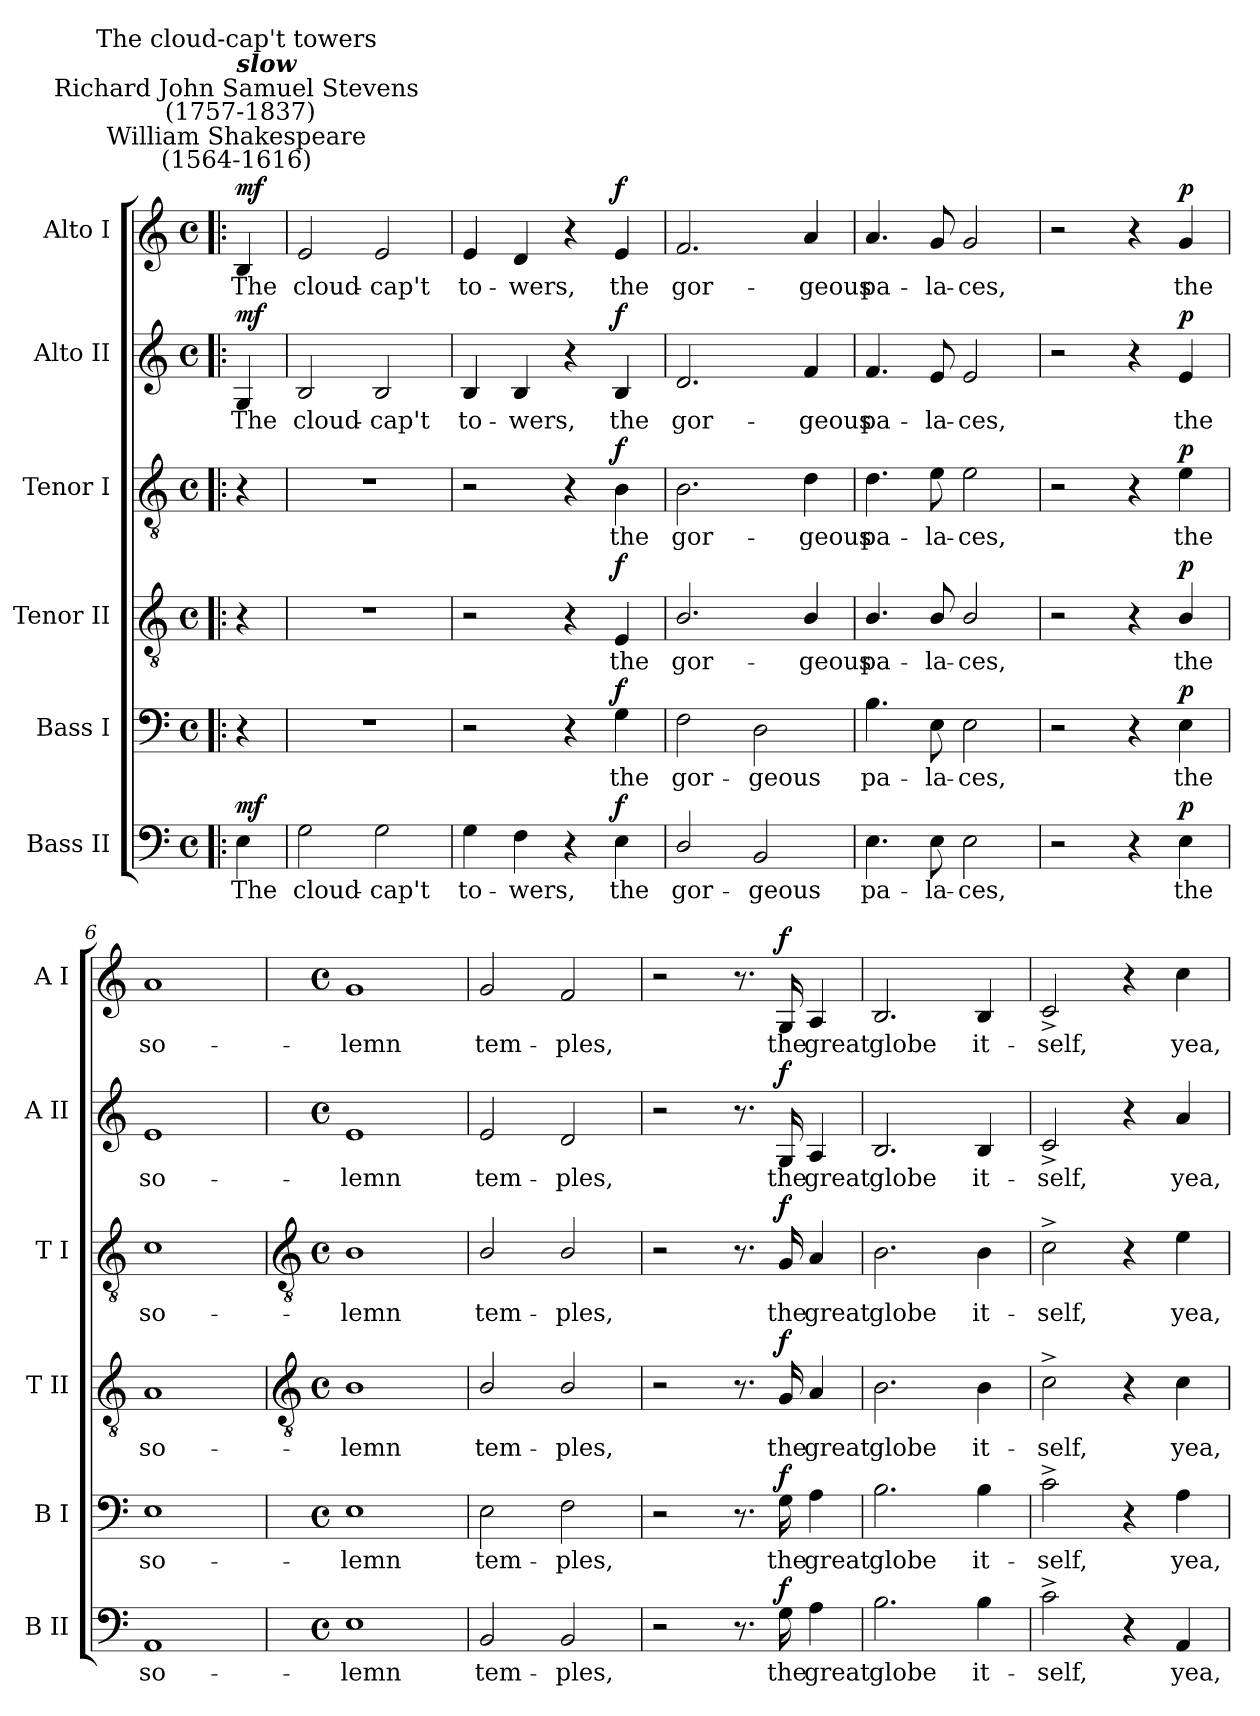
**kern	**text	**dynam	**kern	**text	**dynam	**kern	**text	**dynam	**kern	**text	**dynam	**kern	**text	**dynam	**kern	**text	**dynam
*part6	*part6	*part6	*part5	*part5	*part5	*part4	*part4	*part4	*part3	*part3	*part3	*part2	*part2	*part2	*part1	*part1	*part1
*staff6	*staff6	*staff6	*staff5	*staff5	*staff5	*staff4	*staff4	*staff4	*staff3	*staff3	*staff3	*staff2	*staff2	*staff2	*staff1	*staff1	*staff1
*I"Bass II	*	*	*I"Bass I	*	*	*I"Tenor II	*	*	*I"Tenor I	*	*	*I"Alto II	*	*	*I"Alto I	*	*
*I'B II	*	*	*I'B I	*	*	*I'T II	*	*	*I'T I	*	*	*I'A II	*	*	*I'A I	*	*
*clefF4	*	*	*clefF4	*	*	*clefGv2	*	*	*clefGv2	*	*	*clefG2	*	*	*clefG2	*	*
*k[]	*	*	*k[]	*	*	*k[]	*	*	*k[]	*	*	*k[]	*	*	*k[]	*	*
*C:	*	*	*C:	*	*	*C:	*	*	*C:	*	*	*C:	*	*	*C:	*	*
*M4/4	*	*	*M4/4	*	*	*M4/4	*	*	*M4/4	*	*	*M4/4	*	*	*M4/4	*	*
*met(c)	*	*	*met(c)	*	*	*met(c)	*	*	*met(c)	*	*	*met(c)	*	*	*met(c)	*	*
=!|:	=!|:	=!|:	=!|:	=!|:	=!|:	=!|:	=!|:	=!|:	=!|:	=!|:	=!|:	=!|:	=!|:	=!|:	=!|:	=!|:	=!|:
!	!	!	!	!	!	!	!	!	!	!	!	!	!	!	!LO:TX:a:cj:t=William Shakespeare\n(1564-1616)	!	!
!	!	!	!	!	!	!	!	!	!	!	!	!	!	!	!LO:TX:a:cj:t=Richard John Samuel Stevens\n (1757-1837)	!	!
!	!	!	!	!	!	!	!	!	!	!	!	!	!	!	!LO:TX:a:Bi:t=slow	!	!
!	!	!	!	!	!	!	!	!	!	!	!	!	!	!	!LO:TX:a:cj:t=The cloud-cap't towers	!	!
!	!LO:LY:b	!LO:DY:b	!	!	!	!	!	!	!	!	!	!	!LO:LY:b	!LO:DY:b	!	!LO:LY:b	!LO:DY:b
4E	The	mf	4r	.	.	4r	.	.	4r	.	.	4G	The	mf	4B	The	mf
=1	=1	=1	=1	=1	=1	=1	=1	=1	=1	=1	=1	=1	=1	=1	=1	=1	=1
!	!LO:LY:b	!	!	!	!	!	!	!	!	!	!	!	!LO:LY:b	!	!	!LO:LY:b	!
2G	cloud-	.	1r	.	.	1r	.	.	1r	.	.	2B	cloud-	.	2e	cloud-	.
!	!LO:LY:b	!	!	!	!	!	!	!	!	!	!	!	!LO:LY:b	!	!	!LO:LY:b	!
2G	-cap't	.	.	.	.	.	.	.	.	.	.	2B	-cap't	.	2e	-cap't	.
=2	=2	=2	=2	=2	=2	=2	=2	=2	=2	=2	=2	=2	=2	=2	=2	=2	=2
!	!LO:LY:b	!	!	!	!	!	!	!	!	!	!	!	!LO:LY:b	!	!	!LO:LY:b	!
4G	to-	.	2r	.	.	2r	.	.	2r	.	.	4B	to-	.	4e	to-	.
!	!LO:LY:b	!	!	!	!	!	!	!	!	!	!	!	!LO:LY:b	!	!	!LO:LY:b	!
4F	-wers,	.	.	.	.	.	.	.	.	.	.	4B	-wers,	.	4d	-wers,	.
4r	.	.	4r	.	.	4r	.	.	4r	.	.	4r	.	.	4r	.	.
!	!LO:LY:b	!LO:DY:b	!	!LO:LY:b	!LO:DY:b	!	!LO:LY:b	!LO:DY:b	!	!LO:LY:b	!LO:DY:b	!	!LO:LY:b	!LO:DY:b	!	!LO:LY:b	!LO:DY:b
4E	the	f	4G	the	f	4E	the	f	4B	the	f	4B	the	f	4e	the	f
=3	=3	=3	=3	=3	=3	=3	=3	=3	=3	=3	=3	=3	=3	=3	=3	=3	=3
!	!LO:LY:b	!	!	!LO:LY:b	!	!	!LO:LY:b	!	!	!LO:LY:b	!	!	!LO:LY:b	!	!	!LO:LY:b	!
2D/	gor-	.	2F\	gor-	.	2.B/	gor-	.	2.B	gor-	.	2.d	gor-	.	2.f	gor-	.
!	!LO:LY:b	!	!	!LO:LY:b	!	!	!	!	!	!	!	!	!	!	!	!	!
2BB	-geous	.	2D\	-geous	.	.	.	.	.	.	.	.	.	.	.	.	.
!	!	!	!	!	!	!	!LO:LY:b	!	!	!LO:LY:b	!	!	!LO:LY:b	!	!	!LO:LY:b	!
.	.	.	.	.	.	4B/	-geous	.	4d	-geous	.	4f	-geous	.	4a	-geous	.
=4	=4	=4	=4	=4	=4	=4	=4	=4	=4	=4	=4	=4	=4	=4	=4	=4	=4
!	!LO:LY:b	!	!	!LO:LY:b	!	!	!LO:LY:b	!	!	!LO:LY:b	!	!	!LO:LY:b	!	!	!LO:LY:b	!
4.E	pa-	.	4.B\	pa-	.	4.B/	pa-	.	4.d	pa-	.	4.f	pa-	.	4.a	pa-	.
!	!LO:LY:b	!	!	!LO:LY:b	!	!	!LO:LY:b	!	!	!LO:LY:b	!	!	!LO:LY:b	!	!	!LO:LY:b	!
8E	-la-	.	8E\	-la-	.	8B/	-la-	.	8e	-la-	.	8e	-la-	.	8g	-la-	.
!	!LO:LY:b	!	!	!LO:LY:b	!	!	!LO:LY:b	!	!	!LO:LY:b	!	!	!LO:LY:b	!	!	!LO:LY:b	!
2E	-ces,	.	2E\	-ces,	.	2B/	-ces,	.	2e	-ces,	.	2e	-ces,	.	2g	-ces,	.
=5	=5	=5	=5	=5	=5	=5	=5	=5	=5	=5	=5	=5	=5	=5	=5	=5	=5
2r	.	.	2r	.	.	2r	.	.	2r	.	.	2r	.	.	2r	.	.
4r	.	.	4r	.	.	4r	.	.	4r	.	.	4r	.	.	4r	.	.
!	!LO:LY:b	!LO:DY:b	!	!LO:LY:b	!LO:DY:b	!	!LO:LY:b	!LO:DY:b	!	!LO:LY:b	!LO:DY:b	!	!LO:LY:b	!LO:DY:b	!	!LO:LY:b	!LO:DY:b
4E	the	p	4E\	the	p	4B/	the	p	4e	the	p	4e	the	p	4g	the	p
=6	=6	=6	=6	=6	=6	=6	=6	=6	=6	=6	=6	=6	=6	=6	=6	=6	=6
!	!LO:LY:b	!	!	!LO:LY:b	!	!	!LO:LY:b	!	!	!LO:LY:b	!	!	!LO:LY:b	!	!	!LO:LY:b	!
1AA	so-	.	1E	so-	.	1A	so-	.	1c	so-	.	1e	so-	.	1a	so-	.
!!LO:LB:g=z
=7	=7	=7	=7	=7	=7	=7	=7	=7	=7	=7	=7	=7	=7	=7	=7	=7	=7
*	*	*	*	*	*	*clefGv2	*	*	*clefGv2	*	*	*	*	*	*	*	*
*M4/4	*	*	*M4/4	*	*	*M4/4	*	*	*M4/4	*	*	*M4/4	*	*	*M4/4	*	*
*met(c)	*	*	*met(c)	*	*	*met(c)	*	*	*met(c)	*	*	*met(c)	*	*	*met(c)	*	*
!	!LO:LY:b	!	!	!LO:LY:b	!	!	!LO:LY:b	!	!	!LO:LY:b	!	!	!LO:LY:b	!	!	!LO:LY:b	!
1E	-lemn	.	1E	-lemn	.	1B	-lemn	.	1B	-lemn	.	1e	-lemn	.	1g	-lemn	.
=8	=8	=8	=8	=8	=8	=8	=8	=8	=8	=8	=8	=8	=8	=8	=8	=8	=8
!	!LO:LY:b	!	!	!LO:LY:b	!	!	!LO:LY:b	!	!	!LO:LY:b	!	!	!LO:LY:b	!	!	!LO:LY:b	!
2BB/	tem-	.	2E\	tem-	.	2B/	tem-	.	2B/	tem-	.	2e	tem-	.	2g	tem-	.
!	!LO:LY:b	!	!	!LO:LY:b	!	!	!LO:LY:b	!	!	!LO:LY:b	!	!	!LO:LY:b	!	!	!LO:LY:b	!
2BB/	-ples,	.	2F\	-ples,	.	2B/	-ples,	.	2B/	-ples,	.	2d	-ples,	.	2f	-ples,	.
=9	=9	=9	=9	=9	=9	=9	=9	=9	=9	=9	=9	=9	=9	=9	=9	=9	=9
2r	.	.	2r	.	.	2r	.	.	2r	.	.	2r	.	.	2r	.	.
8.r	.	.	8.r	.	.	8.r	.	.	8.r	.	.	8.r	.	.	8.r	.	.
!	!LO:LY:b	!LO:DY:b	!	!LO:LY:b	!LO:DY:b	!	!LO:LY:b	!LO:DY:b	!	!LO:LY:b	!LO:DY:b	!	!LO:LY:b	!LO:DY:b	!	!LO:LY:b	!LO:DY:b
16G	the	f	16G	the	f	16G	the	f	16G	the	f	16G	the	f	16G	the	f
!	!LO:LY:b	!	!	!LO:LY:b	!	!	!LO:LY:b	!	!	!LO:LY:b	!	!	!LO:LY:b	!	!	!LO:LY:b	!
4A	great	.	4A	great	.	4A	great	.	4A	great	.	4A	great	.	4A	great	.
=10	=10	=10	=10	=10	=10	=10	=10	=10	=10	=10	=10	=10	=10	=10	=10	=10	=10
!	!LO:LY:b	!	!	!LO:LY:b	!	!	!LO:LY:b	!	!	!LO:LY:b	!	!	!LO:LY:b	!	!	!LO:LY:b	!
2.B	globe	.	2.B	globe	.	2.B	globe	.	2.B	globe	.	2.B	globe	.	2.B	globe	.
!	!LO:LY:b	!	!	!LO:LY:b	!	!	!LO:LY:b	!	!	!LO:LY:b	!	!	!LO:LY:b	!	!	!LO:LY:b	!
4B	it-	.	4B	it-	.	4B	it-	.	4B	it-	.	4B	it-	.	4B	it-	.
=11	=11	=11	=11	=11	=11	=11	=11	=11	=11	=11	=11	=11	=11	=11	=11	=11	=11
!	!LO:LY:b	!	!	!LO:LY:b	!	!	!LO:LY:b	!	!	!LO:LY:b	!	!	!LO:LY:b	!	!	!LO:LY:b	!
2c^	-self,	.	2c^	-self,	.	2c^	-self,	.	2c^	-self,	.	2c^	-self,	.	2c^	-self,	.
4r	.	.	4r	.	.	4r	.	.	4r	.	.	4r	.	.	4r	.	.
!	!LO:LY:b	!	!	!LO:LY:b	!	!	!LO:LY:b	!	!	!LO:LY:b	!	!	!LO:LY:b	!	!	!LO:LY:b	!
4AA/	yea,	.	4A\	yea,	.	4c	yea,	.	4e	yea,	.	4a	yea,	.	4cc	yea,	.
=	=	=	=	=	=	=	=	=	=	=	=	=	=	=	=	=	=
*-	*-	*-	*-	*-	*-	*-	*-	*-	*-	*-	*-	*-	*-	*-	*-	*-	*-
